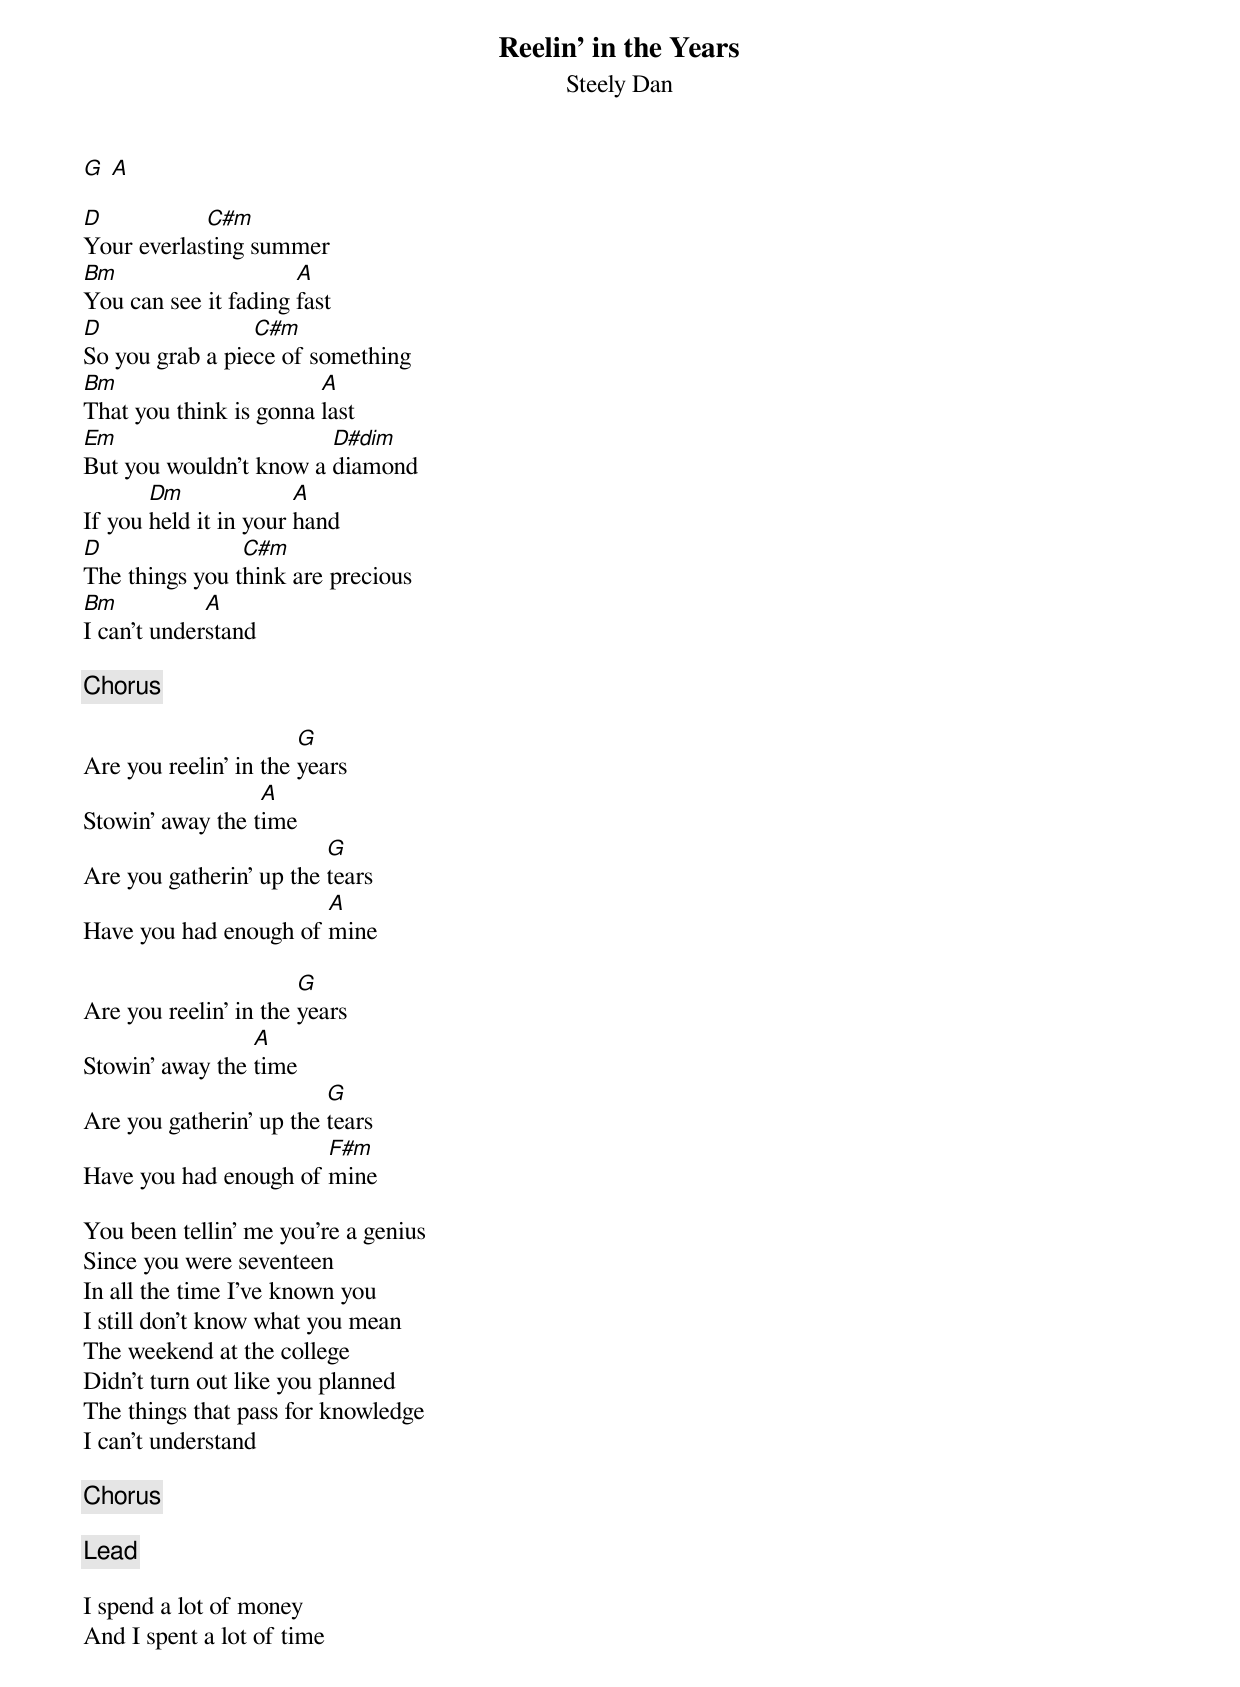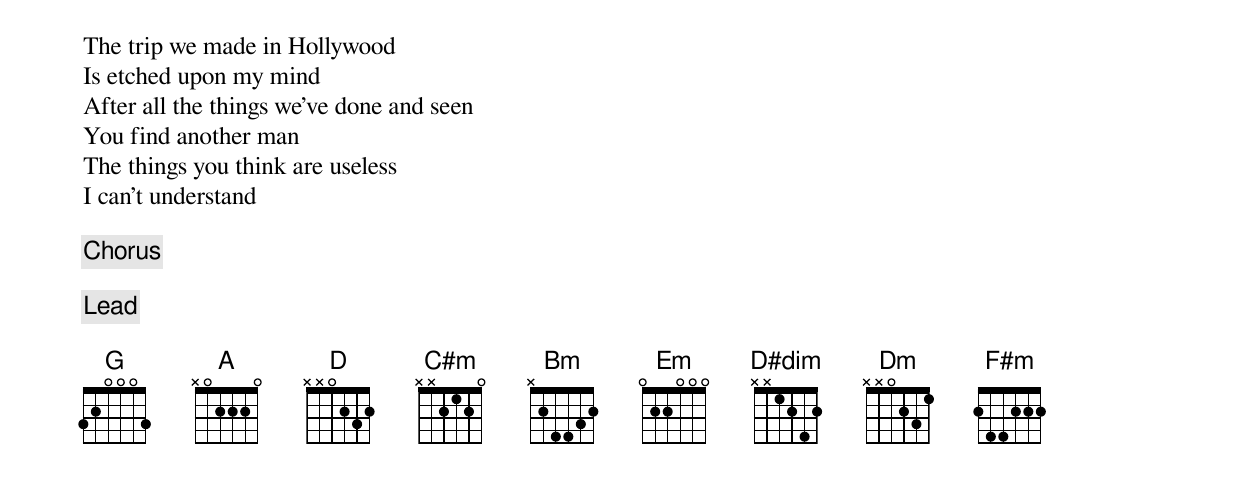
{title:Reelin' in the Years}
{subtitle:Steely Dan}
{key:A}

[G] [A]

[D]Your everlas[C#m]ting summer
[Bm]You can see it fading [A]fast
[D]So you grab a pie[C#m]ce of something
[Bm]That you think is gonna [A]last
[Em]But you wouldn't know a [D#dim]diamond
If you [Dm]held it in your [A]hand
[D]The things you t[C#m]hink are precious
[Bm]I can't under[A]stand

{c:Chorus}

Are you reelin' in the [G]years
Stowin' away the t[A]ime
Are you gatherin' up the [G]tears
Have you had enough of [A]mine

Are you reelin' in the [G]years
Stowin' away the [A]time
Are you gatherin' up the [G]tears
Have you had enough of [F#m]mine

You been tellin' me you're a genius
Since you were seventeen
In all the time I've known you
I still don't know what you mean
The weekend at the college
Didn't turn out like you planned
The things that pass for knowledge
I can't understand

{c:Chorus}

{c:Lead}

I spend a lot of money
And I spent a lot of time
The trip we made in Hollywood
Is etched upon my mind
After all the things we've done and seen
You find another man
The things you think are useless
I can't understand

{c:Chorus}

{c:Lead}

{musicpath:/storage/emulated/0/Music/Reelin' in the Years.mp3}
